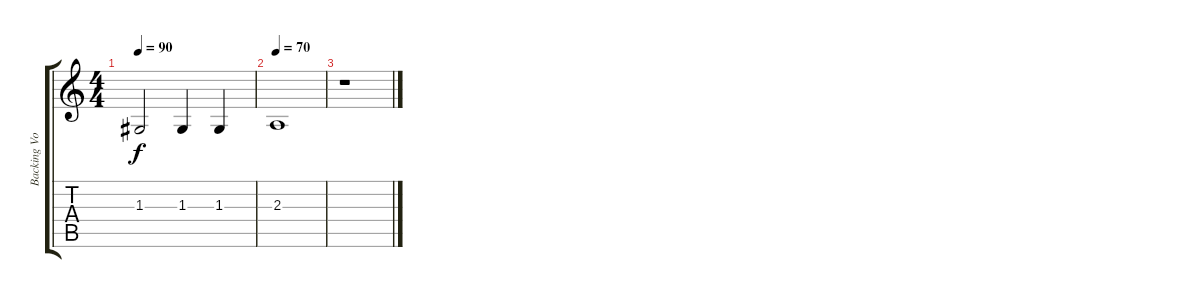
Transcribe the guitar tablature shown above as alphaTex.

\track ("Backing Vocals" "Backing Vo") {instrument tenorsax}
\staff {score tabs}
\tuning (E4 B3 G3 D3 A2 E2) {hide}
\ts (4 4)
\tempo 90
\clef g2
\ks c
1.3{t}.2{dy f} 1.3.4 1.3.4 |
\tempo 70
2.3.1 |
r.1
